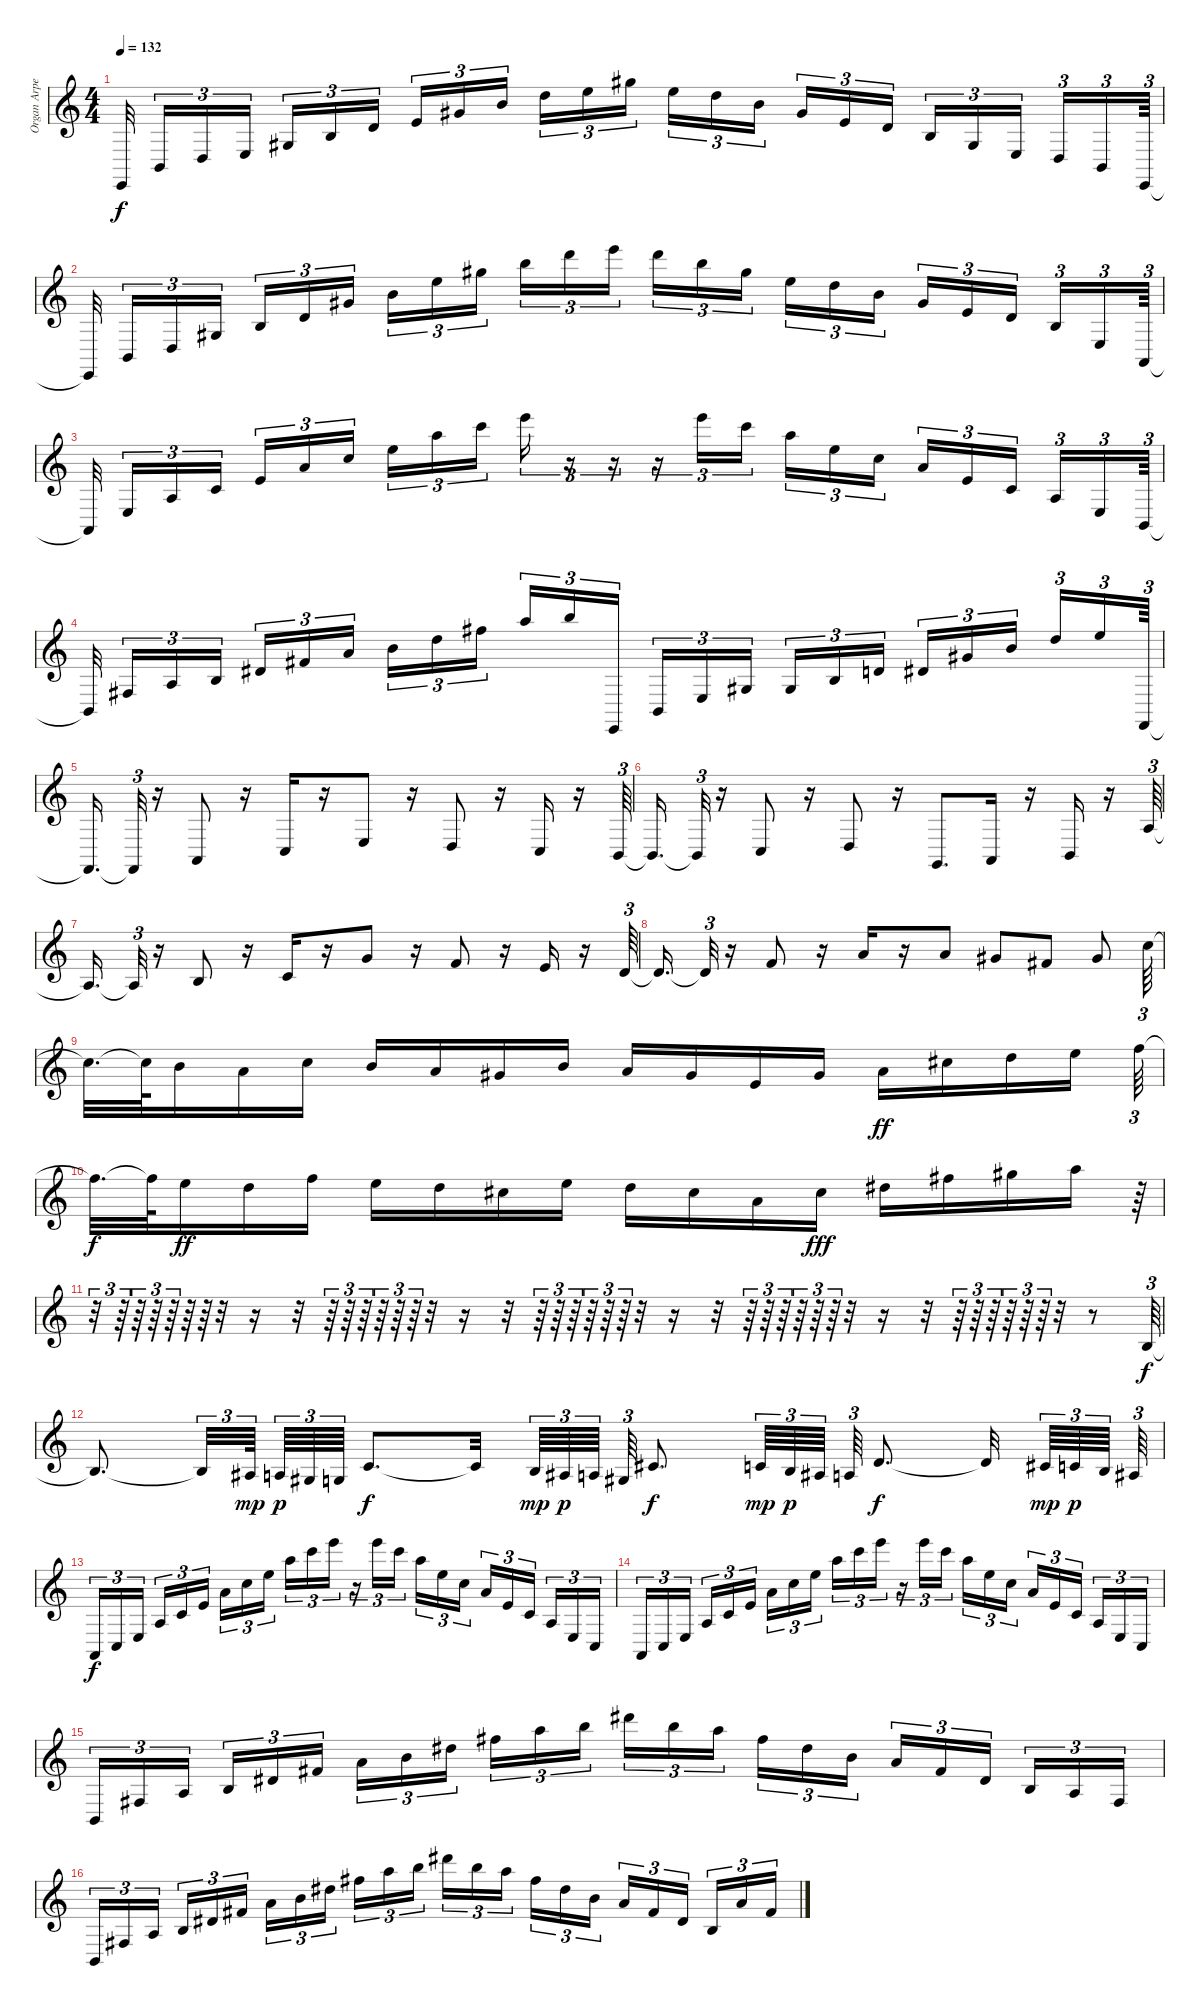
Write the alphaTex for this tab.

\track ("Organ Arpeggios" "Organ Arpe") {instrument churchorgan}
\staff {score}
\tuning (E4 B3 G3 D3 A2 E2 B1) {hide}
\ts (4 4)
\tempo 132
\clef g2
\ks c
0.6{t}.32{dy f beam splitsecondary} 2.5.16{tu (3 2)} 0.4.16{tu (3 2)} 2.4.16{tu (3 2) beam splitsecondary} 1.3.16{tu (3 2)} 0.2.16{tu (3 2)} 3.2.16{tu (3 2)} 0.1.16{tu (3 2)} 4.1.16{tu (3 2)} 7.1.16{tu (3 2) beam splitsecondary} 10.1.16{tu (3 2)} 12.1.16{tu (3 2)} 16.1.16{tu (3 2)} 12.1.16{tu (3 2)} 10.1.16{tu (3 2)} 12.2.16{tu (3 2) beam splitsecondary} 9.2.16{tu (3 2)} 9.3.16{tu (3 2)} 7.3.16{tu (3 2)} 9.4.16{tu (3 2)} 6.4.16{tu (3 2)} 7.5.16{tu (3 2) beam splitsecondary} 5.5.16{tu (3 2)} 7.6.16{tu (3 2)} 5.7.64{tu (3 2)} |
5.7{t}.32{beam splitsecondary} 2.5.16{tu (3 2)} 0.4.16{tu (3 2)} 1.3.16{tu (3 2) beam splitsecondary} 0.2.16{tu (3 2)} 3.2.16{tu (3 2)} 4.1.16{tu (3 2)} 7.1.16{tu (3 2)} 12.1.16{tu (3 2)} 16.1.16{tu (3 2) beam splitsecondary} 19.1.16{tu (3 2)} 22.1.16{tu (3 2)} 24.1.16{tu (3 2)} 22.1.16{tu (3 2)} 24.2.16{tu (3 2)} 21.2.16{tu (3 2) beam splitsecondary} 21.3.16{tu (3 2)} 19.3.16{tu (3 2)} 21.4.16{tu (3 2)} 18.4.16{tu (3 2)} 19.5.16{tu (3 2)} 17.5.16{tu (3 2) beam splitsecondary} 19.6.16{tu (3 2)} 17.7.16{tu (3 2)} 0.5.64{tu (3 2)} |
0.5{t}.32{beam splitsecondary} 2.4.16{tu (3 2)} 2.3.16{tu (3 2)} 1.2.16{tu (3 2) beam splitsecondary} 0.1.16{tu (3 2)} 5.1.16{tu (3 2)} 8.1.16{tu (3 2)} 12.1.16{tu (3 2)} 17.1.16{tu (3 2)} 20.1.16{tu (3 2) beam splitsecondary} 24.1.16{tu (3 2)} r.16{tu (3 2)} r.16{tu (3 2)} r.16{tu (3 2)} 24.1.16{tu (3 2)} 20.1.16{tu (3 2) beam splitsecondary} 22.2.16{tu (3 2)} 21.3.16{tu (3 2)} 22.4.16{tu (3 2)} 19.4.16{tu (3 2)} 19.5.16{tu (3 2)} 20.6.16{tu (3 2) beam splitsecondary} 17.6.16{tu (3 2)} 17.7.16{tu (3 2)} 12.7.64{tu (3 2)} |
12.7{t}.32{beam splitsecondary} 9.5.16{tu (3 2)} 7.4.16{tu (3 2)} 0.2.16{tu (3 2) beam splitsecondary} 4.2.16{tu (3 2)} 2.1.16{tu (3 2)} 5.1.16{tu (3 2)} 7.1.16{tu (3 2)} 10.1.16{tu (3 2)} 14.1.16{tu (3 2) beam splitsecondary} 17.1.16{tu (3 2)} 19.1.16{tu (3 2)} 0.6.16{tu (3 2)} 12.7.16{tu (3 2)} 12.6.16{tu (3 2)} 11.5.16{tu (3 2) beam splitsecondary} 11.5.16{tu (3 2)} 9.4.16{tu (3 2)} 7.3.16{tu (3 2)} 8.3.16{tu (3 2)} 9.2.16{tu (3 2)} 7.1.16{tu (3 2) beam splitsecondary} 10.1.16{tu (3 2)} 12.1.16{tu (3 2)} 6.7.64{tu (3 2)} |
6.7{t}.16{d} 6.7{t}.32{tu (3 2)} r.16 5.6.8 r.16 3.5.16 r.16 2.4.8 r.16 0.4.8 r.16 3.5.16 r.16 2.5.64{tu (3 2)} |
2.5{t}.16{d} 2.5{t}.32{tu (3 2)} r.16 3.5.8 r.16 0.4.8 r.16 3.6.8{d} 0.5.16 r.16 2.5.16 r.16 2.3.64{tu (3 2)} |
2.3{t}.16{d} 2.3{t}.32{tu (3 2)} r.16 0.2.8 r.16 1.2.16 r.16 3.1.8 r.16 1.1.8 r.16 0.1.16 r.16 3.2.64{tu (3 2)} |
3.2{t}.16{d} 3.2{t}.32{tu (3 2)} r.16 1.1.8 r.16 5.1.16 r.16 5.1.8 4.1.8 2.1.8 4.1.8 8.1.64{tu (3 2)} |
8.1{t}.32{d} 8.1{t}.64 7.1.16 5.1.16 8.1.16 7.1.16 5.1.16 4.1.16 7.1.16 5.1.16 4.1.16 5.2.16 4.1.16 5.1.16{dy ff} 9.1.16 10.1.16 12.1.16 13.1.64{tu (3 2)} |
13.1{t}.32{d dy f} 13.1{t}.64 12.1.16{dy ff} 10.1.16 13.1.16 12.1.16 10.1.16 9.1.16 12.1.16 10.1.16 9.1.16 10.2.16 9.1.16{dy fff} 11.1.16 14.1.16 16.1.16 17.1.16 r.64{tu (3 2)} |
r.32{tu (3 2)} r.64{tu (3 2)} r.64{tu (3 2)} r.64{tu (3 2)} r.64{tu (3 2)} r.64{tu (3 2)} r.64{tu (3 2)} r.32 r.16 r.32 r.64{tu (3 2)} r.64{tu (3 2)} r.64{tu (3 2)} r.64{tu (3 2)} r.64{tu (3 2)} r.64{tu (3 2)} r.32 r.16 r.32 r.64{tu (3 2)} r.64{tu (3 2)} r.64{tu (3 2)} r.64{tu (3 2)} r.64{tu (3 2)} r.64{tu (3 2)} r.32 r.16 r.32 r.64{tu (3 2)} r.64{tu (3 2)} r.64{tu (3 2)} r.64{tu (3 2)} r.64{tu (3 2)} r.64{tu (3 2)} r.32 r.16 r.32 r.64{tu (3 2)} r.64{tu (3 2)} r.64{tu (3 2)} r.64{tu (3 2)} r.64{tu (3 2)} r.64{tu (3 2)} r.32 r.8 14.5.64{tu (3 2) dy f} |
14.5{t}.8{d} 14.5{t}.32{tu (3 2)} 3.3.64{tu (3 2) dy mp beam splitsecondary} 2.3.64{tu (3 2) dy p} 1.3.64{tu (3 2)} 0.3.64{tu (3 2)} 1.2.8{d dy f} 1.2{t}.32{beam splitsecondary} 0.2.64{tu (3 2) dy mp} 3.3.64{tu (3 2) dy p} 2.3.64{tu (3 2)} 1.3.64{tu (3 2)} 2.2.8{d dy f} 1.2.64{tu (3 2) dy mp} 0.2.64{tu (3 2) dy p} 3.3.64{tu (3 2) beam splitsecondary} 2.3.64{tu (3 2)} 3.2.8{d dy f} 3.2{t}.32{beam splitsecondary} 2.2.64{tu (3 2) dy mp} 1.2.64{tu (3 2) dy p} 0.2.64{tu (3 2) beam splitsecondary} 3.3.64{tu (3 2)} |
0.5.16{tu (3 2) dy f} 3.5.16{tu (3 2)} 2.4.16{tu (3 2) beam splitsecondary} 2.3.16{tu (3 2)} 1.2.16{tu (3 2)} 0.1.16{tu (3 2)} 5.1.16{tu (3 2)} 8.1.16{tu (3 2)} 12.1.16{tu (3 2) beam splitsecondary} 17.1.16{tu (3 2)} 20.1.16{tu (3 2)} 24.1.16{tu (3 2)} r.16{tu (3 2)} 24.1.16{tu (3 2)} 20.1.16{tu (3 2) beam splitsecondary} 22.2.16{tu (3 2)} 21.3.16{tu (3 2)} 22.4.16{tu (3 2)} 19.4.16{tu (3 2)} 19.5.16{tu (3 2)} 20.6.16{tu (3 2) beam splitsecondary} 17.6.16{tu (3 2)} 17.7.16{tu (3 2)} 13.7.16{tu (3 2)} |
10.7.16{tu (3 2)} 8.6.16{tu (3 2)} 7.5.16{tu (3 2) beam splitsecondary} 7.4.16{tu (3 2)} 5.3.16{tu (3 2)} 5.2.16{tu (3 2)} 5.1.16{tu (3 2)} 8.1.16{tu (3 2)} 12.1.16{tu (3 2) beam splitsecondary} 17.1.16{tu (3 2)} 20.1.16{tu (3 2)} 24.1.16{tu (3 2)} r.16{tu (3 2)} 24.1.16{tu (3 2)} 20.1.16{tu (3 2) beam splitsecondary} 22.2.16{tu (3 2)} 21.3.16{tu (3 2)} 22.4.16{tu (3 2)} 19.4.16{tu (3 2)} 19.5.16{tu (3 2)} 20.6.16{tu (3 2) beam splitsecondary} 17.6.16{tu (3 2)} 17.7.16{tu (3 2)} 13.7.16{tu (3 2)} |
12.7.16{tu (3 2)} 14.6.16{tu (3 2)} 12.5.16{tu (3 2) beam splitsecondary} 14.5.16{tu (3 2)} 13.4.16{tu (3 2)} 11.3.16{tu (3 2)} 10.2.16{tu (3 2)} 12.2.16{tu (3 2)} 11.1.16{tu (3 2) beam splitsecondary} 14.1.16{tu (3 2)} 17.1.16{tu (3 2)} 19.1.16{tu (3 2)} 23.1.16{tu (3 2)} 19.1.16{tu (3 2)} 17.1.16{tu (3 2) beam splitsecondary} 19.2.16{tu (3 2)} 16.2.16{tu (3 2)} 16.3.16{tu (3 2)} 14.3.16{tu (3 2)} 16.4.16{tu (3 2)} 13.4.16{tu (3 2) beam splitsecondary} 14.5.16{tu (3 2)} 12.5.16{tu (3 2)} 14.6.16{tu (3 2)} |
12.7.16{tu (3 2)} 14.6.16{tu (3 2)} 12.5.16{tu (3 2) beam splitsecondary} 14.5.16{tu (3 2)} 13.4.16{tu (3 2)} 11.3.16{tu (3 2)} 10.2.16{tu (3 2)} 12.2.16{tu (3 2)} 11.1.16{tu (3 2) beam splitsecondary} 14.1.16{tu (3 2)} 17.1.16{tu (3 2)} 19.1.16{tu (3 2)} 23.1.16{tu (3 2)} 19.1.16{tu (3 2)} 17.1.16{tu (3 2) beam splitsecondary} 19.2.16{tu (3 2)} 16.2.16{tu (3 2)} 16.3.16{tu (3 2)} 14.3.16{tu (3 2)} 16.4.16{tu (3 2)} 13.4.16{tu (3 2) beam splitsecondary} 14.5.16{tu (3 2)} 14.3.16{tu (3 2)} 11.3.16{tu (3 2)}
